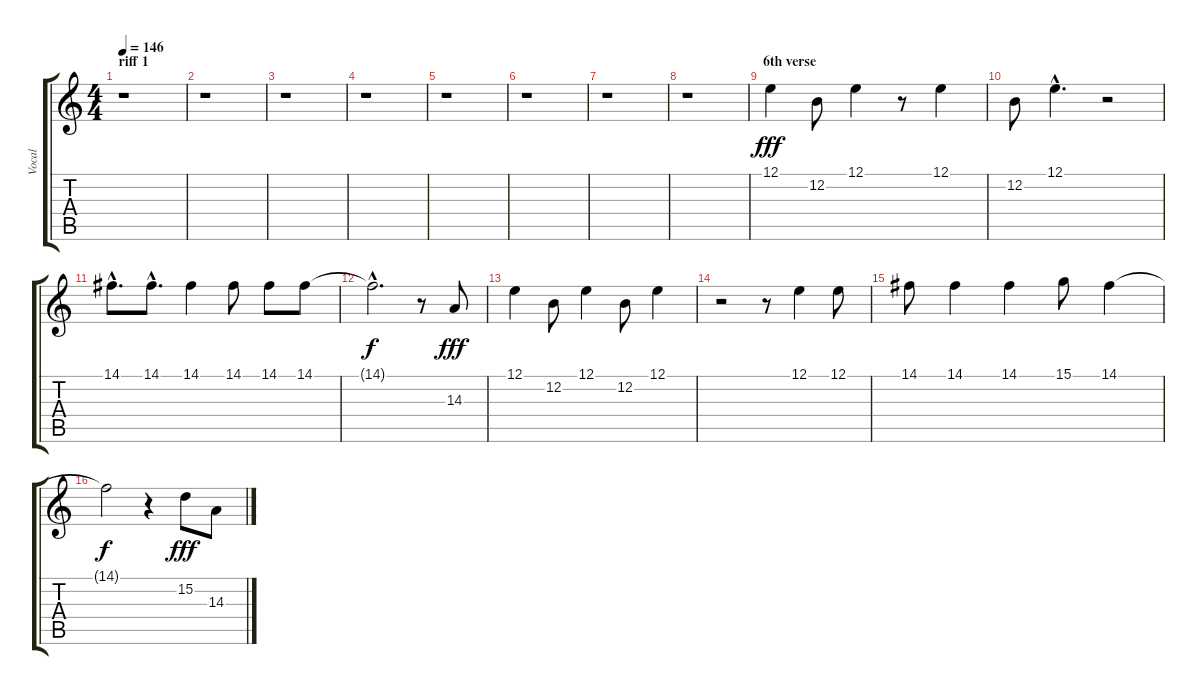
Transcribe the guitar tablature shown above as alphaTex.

\track ("Vocal" "Vocal") {instrument reedorgan}
\staff {score tabs}
\tuning (E4 B3 G3 D3 A2 E2) {hide}
\ts (4 4)
\section ("" "riff 1")
\tempo 146
\clef g2
\ks c
r.1{dy fff} |
r.1 |
r.1 |
r.1 |
r.1 |
r.1 |
r.1 |
r.1 |
\section ("" "6th verse")
12.1.4 12.2.8 12.1.4 r.8 12.1.4 |
12.2.8 12.1{hac}.4{d} r.2 |
14.1{hac}.8{d} 14.1{hac}.8{d} 14.1.4 14.1.8 14.1.8 14.1.8 |
14.1{hac t}.2{d dy f} r.8 14.3.8{dy fff} |
12.1.4 12.2.8 12.1.4 12.2.8 12.1.4 |
r.2 r.8 12.1.4 12.1.8 |
14.1.8 14.1.4 14.1.4 15.1.8 14.1.4 |
14.1{t}.2{dy f} r.4 15.2.8{dy fff} 14.3.8
